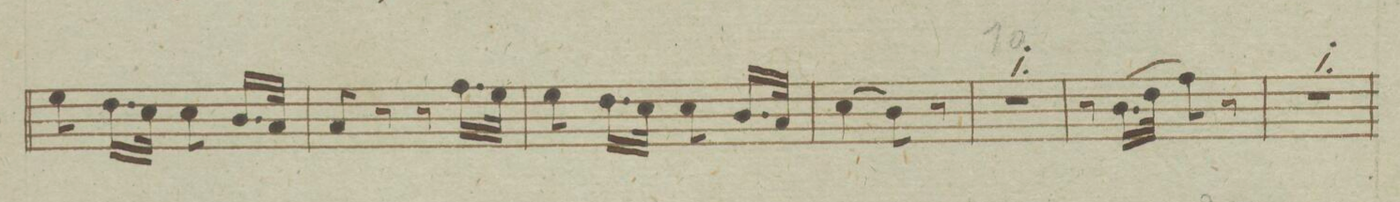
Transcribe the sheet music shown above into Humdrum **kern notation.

**kern	**dynam
*I"Violino Primo	*
*clefG2	*
*k[b-e-]	*
*M2/4	*
8ee-\	.
16.dd\LL	.
32cc\JJk	.
8cc\	.
16.b-/LL	.
32a/JJk	.
=7	=7
8a/	.
8r	.
8r	.
16.ff\LL	.
32ee-\JJk	.
=8	=8
8ee-\	.
16.dd\LL	.
32cc\JJk	.
8cc\	.
16.b-/LL	.
32a/JJk	.
=9	=9
(4cc\	.
8b-\)	.
8r	.
=10	=10
2r	.
=11	=11
8r	.
(16.b-\LL	.
32dd\JJk	.
8ff\)	.
8r	.
=12	=12
2r	.
=13	=13
*-	*-
